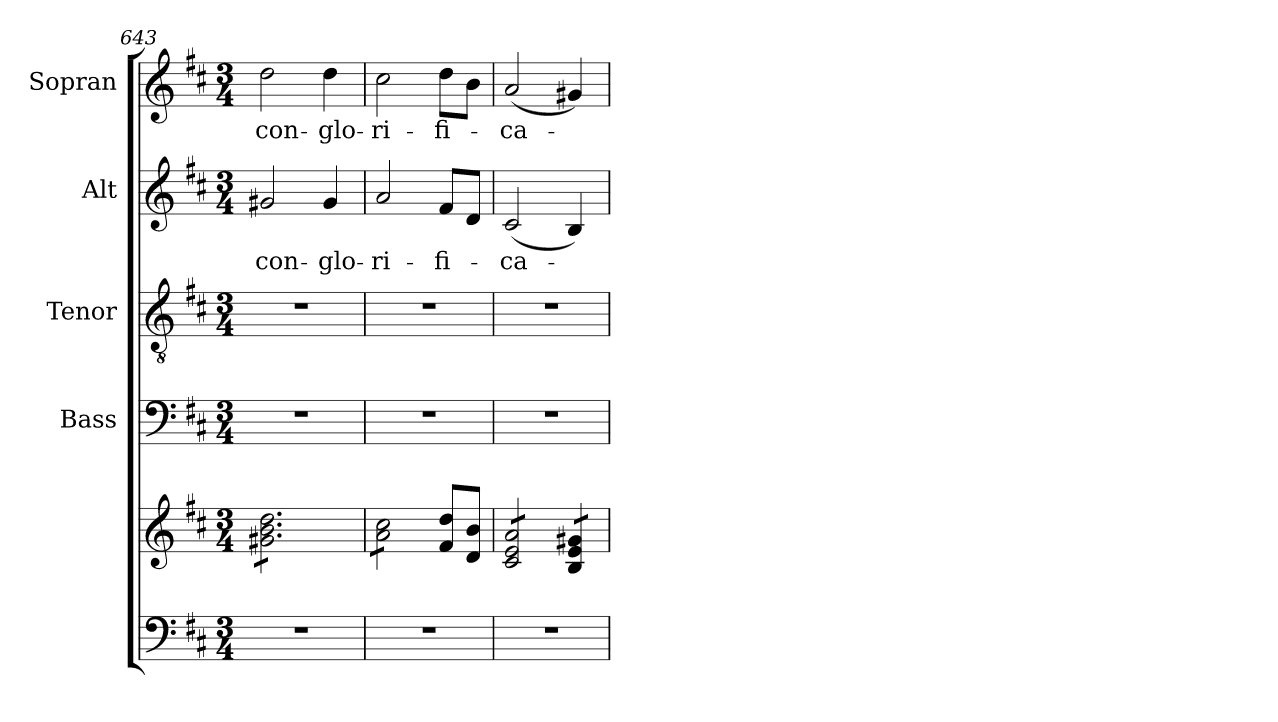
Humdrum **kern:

**kern	**kern	**kern	**kern	**kern	**text	**kern	**text
*part5	*part5	*part4	*part3	*part2	*part2	*part1	*part1
*staff6	*staff5	*staff4	*staff3	*staff2	*staff2	*staff1	*staff1
*	*	*I"Bass	*I"Tenor	*I"Alt	*	*I"Sopran	*
*	*	*I'B.	*I'T.	*I'A.	*	*I'S.	*
!!LO:LB:g=z
*clefF4	*clefG2	*clefF4	*clefGv2	*clefG2	*	*clefG2	*
*k[f#c#]	*k[f#c#]	*k[f#c#]	*k[f#c#]	*k[f#c#]	*	*k[f#c#]	*
*D:	*D:	*D:	*D:	*D:	*	*D:	*
*M3/4	*M3/4	*M3/4	*M3/4	*M3/4	*	*M3/4	*
=643	=643	=643	=643	=643	=643	=643	=643
!	!	!	!	!	!LO:LY:b	!	!LO:LY:b
*	*tremolo	*	*	*	*	*	*
2.r	8g#X\ 8b\ 8dd\L	2.r	2.r	2g#X/	con-	2dd\	con-
.	8g#X\ 8b\ 8dd\	.	.	.	.	.	.
.	8g#X\ 8b\ 8dd\	.	.	.	.	.	.
.	8g#X\ 8b\ 8dd\	.	.	.	.	.	.
!	!	!	!	!	!LO:LY:b	!	!LO:LY:b
.	8g#X\ 8b\ 8dd\	.	.	4g#/	-glo-	4dd\	-glo-
.	8g#X\ 8b\ 8dd\J	.	.	.	.	.	.
=644	=644	=644	=644	=644	=644	=644	=644
!	!	!	!	!	!LO:LY:b	!	!LO:LY:b
2.r	8a\ 8cc#\L	2.r	2.r	2a/	-ri-	2cc#\	-ri-
.	8a\ 8cc#\	.	.	.	.	.	.
.	8a\ 8cc#\	.	.	.	.	.	.
.	8a\ 8cc#\J	.	.	.	.	.	.
*	*Xtremolo	*	*	*	*	*	*
!	!	!	!	!	!LO:LY:b	!	!LO:LY:b
.	8f#/ 8dd/L	.	.	8f#/L	-fi-	8dd\L	-fi-
.	8d/ 8b/J	.	.	8d/J	.	8b\J	.
=645	=645	=645	=645	=645	=645	=645	=645
!	!	!	!	!	!LO:LY:b	!	!LO:LY:b
*	*tremolo	*	*	*	*	*	*
2.r	8c#/ 8e/ 8a/L	2.r	2.r	(<2c#/	-ca-	(<2a/	-ca-
.	8c#/ 8e/ 8a/	.	.	.	.	.	.
.	8c#/ 8e/ 8a/	.	.	.	.	.	.
.	8c#/ 8e/ 8a/J	.	.	.	.	.	.
.	8B/ 8e/ 8g#X/L	.	.	4B/)	.	4g#X/)	.
.	8B/ 8e/ 8g#X/J	.	.	.	.	.	.
*	*Xtremolo	*	*	*	*	*	*
=	=	=	=	=	=	=	=
*-	*-	*-	*-	*-	*-	*-	*-
